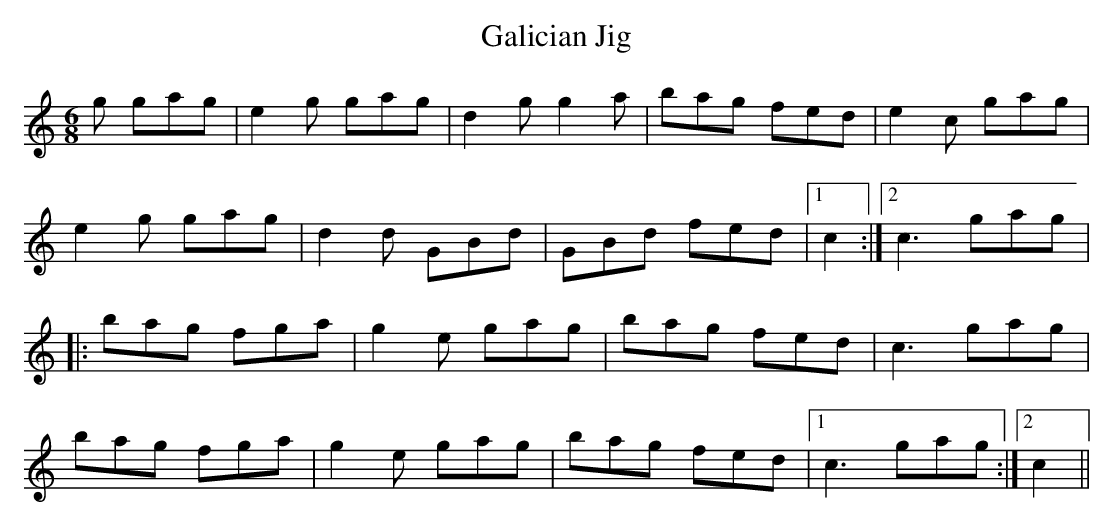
X:1
T:Galician Jig
L:1/8
M:6/8
K:C
g gag|e2g gag|d2g g2a|bag fed|e2c gag|
e2g gag|d2d GBd|GBd fed|1c2:|2c3 gag|
|:bag fga|g2e gag|bag fed|c3 gag|
bag fga|g2e gag|bag fed|1c3 gag:|2c2||
